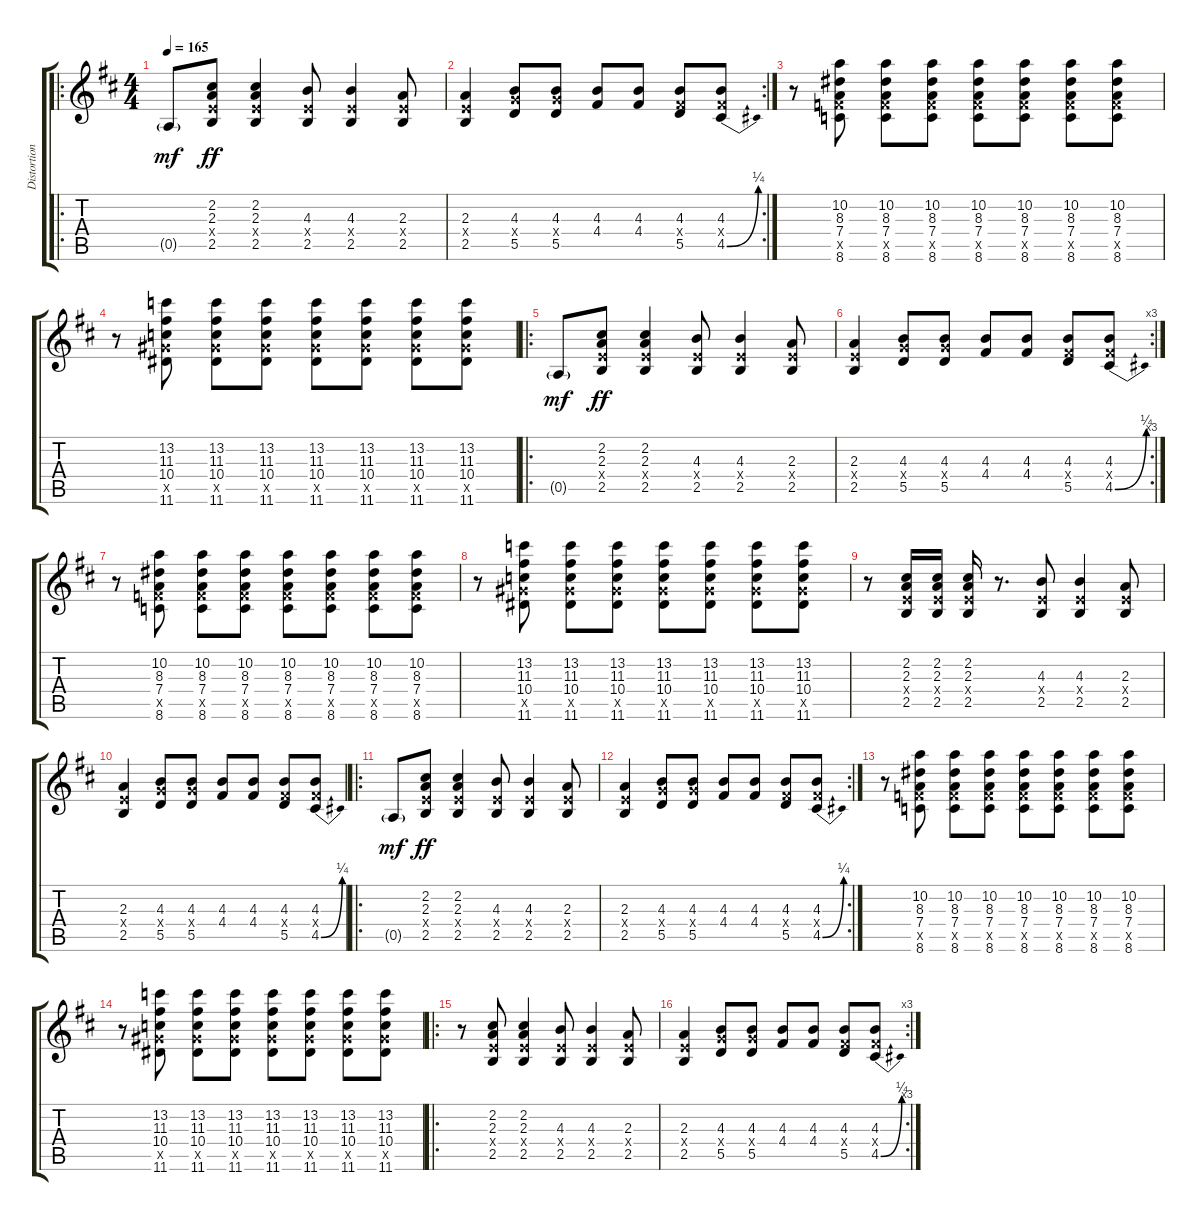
\track ("Distortion" "Distortion") {instrument distortionguitar}
\staff {score tabs}
\tuning (E4 B3 G3 D3 A2 E2) {hide}
\ro
\ts (4 4)
\tempo 165
\clef g2
\ks d
0.5{g}.8{dy mf} (2.2 2.3 2.4{x} 2.5).8{dy ff} (2.2 2.3 2.4{x} 2.5).4 (4.3 2.4{x} 2.5).8 (4.3 2.4{x} 2.5).4 (2.3 2.4{x} 2.5).8 |
\rc 2
(2.3 2.4{x} 2.5).4 (4.3 5.4{x} 5.5).8 (4.3 5.4{x} 5.5).8 (4.3 4.4).8 (4.3 4.4).8 (4.3 4.4{x} 5.5).8 (4.3 4.4{x} 4.5{be (bend 0 0 60 1)}).8 |
r.8 (10.2 8.3 7.4 8.5{x} 8.6).8 (10.2 8.3 7.4 8.5{x} 8.6).8 (10.2 8.3 7.4 8.5{x} 8.6).8 (10.2 8.3 7.4 8.5{x} 8.6).8 (10.2 8.3 7.4 8.5{x} 8.6).8 (10.2 8.3 7.4 8.5{x} 8.6).8 (10.2 8.3 7.4 8.5{x} 8.6).8 |
r.8 (13.2 11.3 10.4 11.5{x} 11.6).8 (13.2 11.3 10.4 11.5{x} 11.6).8 (13.2 11.3 10.4 11.5{x} 11.6).8 (13.2 11.3 10.4 11.5{x} 11.6).8 (13.2 11.3 10.4 11.5{x} 11.6).8 (13.2 11.3 10.4 11.5{x} 11.6).8 (13.2 11.3 10.4 11.5{x} 11.6).8 |
\ro
0.5{g}.8{dy mf} (2.2 2.3 2.4{x} 2.5).8{dy ff} (2.2 2.3 2.4{x} 2.5).4 (4.3 2.4{x} 2.5).8 (4.3 2.4{x} 2.5).4 (2.3 2.4{x} 2.5).8 |
\rc 3
(2.3 2.4{x} 2.5).4 (4.3 5.4{x} 5.5).8 (4.3 5.4{x} 5.5).8 (4.3 4.4).8 (4.3 4.4).8 (4.3 4.4{x} 5.5).8 (4.3 4.4{x} 4.5{be (bend 0 0 60 1)}).8 |
r.8 (10.2 8.3 7.4 8.5{x} 8.6).8 (10.2 8.3 7.4 8.5{x} 8.6).8 (10.2 8.3 7.4 8.5{x} 8.6).8 (10.2 8.3 7.4 8.5{x} 8.6).8 (10.2 8.3 7.4 8.5{x} 8.6).8 (10.2 8.3 7.4 8.5{x} 8.6).8 (10.2 8.3 7.4 8.5{x} 8.6).8 |
r.8 (13.2 11.3 10.4 11.5{x} 11.6).8 (13.2 11.3 10.4 11.5{x} 11.6).8 (13.2 11.3 10.4 11.5{x} 11.6).8 (13.2 11.3 10.4 11.5{x} 11.6).8 (13.2 11.3 10.4 11.5{x} 11.6).8 (13.2 11.3 10.4 11.5{x} 11.6).8 (13.2 11.3 10.4 11.5{x} 11.6).8 |
r.8 (2.2 2.3 2.4{x} 2.5).16 (2.2 2.3 2.4{x} 2.5).16 (2.2 2.3 2.4{x} 2.5).16 r.8{d} (4.3 2.4{x} 2.5).8 (4.3 2.4{x} 2.5).4 (2.3 2.4{x} 2.5).8 |
(2.3 2.4{x} 2.5).4 (4.3 5.4{x} 5.5).8 (4.3 5.4{x} 5.5).8 (4.3 4.4).8 (4.3 4.4).8 (4.3 4.4{x} 5.5).8 (4.3 4.4{x} 4.5{be (bend 0 0 60 1)}).8 |
\ro
0.5{g}.8{dy mf} (2.2 2.3 2.4{x} 2.5).8{dy ff} (2.2 2.3 2.4{x} 2.5).4 (4.3 2.4{x} 2.5).8 (4.3 2.4{x} 2.5).4 (2.3 2.4{x} 2.5).8 |
\rc 2
(2.3 2.4{x} 2.5).4 (4.3 5.4{x} 5.5).8 (4.3 5.4{x} 5.5).8 (4.3 4.4).8 (4.3 4.4).8 (4.3 4.4{x} 5.5).8 (4.3 4.4{x} 4.5{be (bend 0 0 60 1)}).8 |
r.8 (10.2 8.3 7.4 8.5{x} 8.6).8 (10.2 8.3 7.4 8.5{x} 8.6).8 (10.2 8.3 7.4 8.5{x} 8.6).8 (10.2 8.3 7.4 8.5{x} 8.6).8 (10.2 8.3 7.4 8.5{x} 8.6).8 (10.2 8.3 7.4 8.5{x} 8.6).8 (10.2 8.3 7.4 8.5{x} 8.6).8 |
r.8 (13.2 11.3 10.4 11.5{x} 11.6).8 (13.2 11.3 10.4 11.5{x} 11.6).8 (13.2 11.3 10.4 11.5{x} 11.6).8 (13.2 11.3 10.4 11.5{x} 11.6).8 (13.2 11.3 10.4 11.5{x} 11.6).8 (13.2 11.3 10.4 11.5{x} 11.6).8 (13.2 11.3 10.4 11.5{x} 11.6).8 |
\ro
r.8 (2.2 2.3 2.4{x} 2.5).8 (2.2 2.3 2.4{x} 2.5).4 (4.3 2.4{x} 2.5).8 (4.3 2.4{x} 2.5).4 (2.3 2.4{x} 2.5).8 |
\rc 3
(2.3 2.4{x} 2.5).4 (4.3 5.4{x} 5.5).8 (4.3 5.4{x} 5.5).8 (4.3 4.4).8 (4.3 4.4).8 (4.3 4.4{x} 5.5).8 (4.3 4.4{x} 4.5{be (bend 0 0 60 1)}).8
